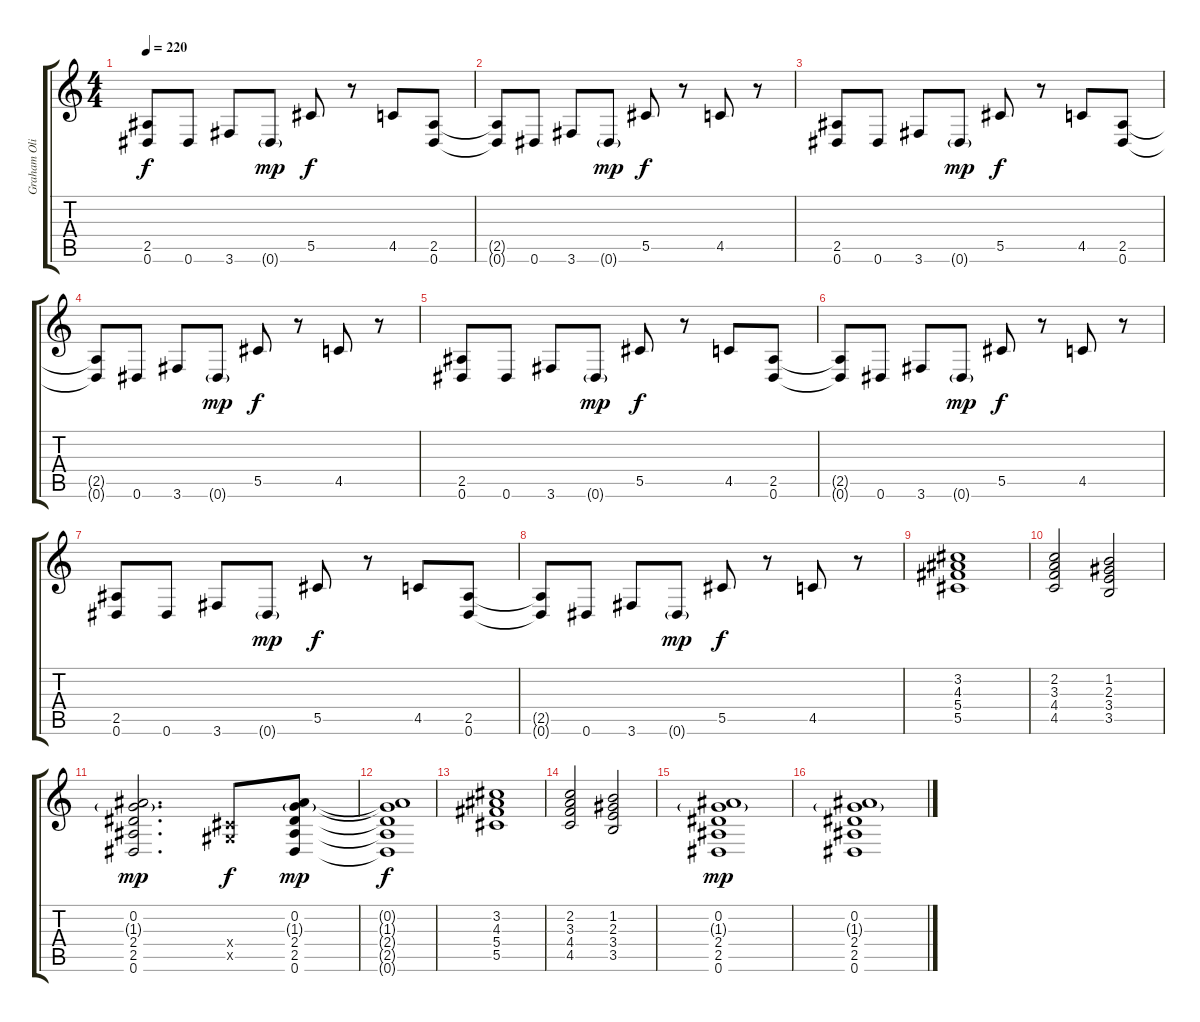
\track ("Graham Oliver" "Graham Oli") {instrument distortionguitar}
\staff {score tabs}
\tuning (Eb4 Bb3 Gb3 Db3 Ab2 Eb2) {hide}
\ts (4 4)
\tempo 220
\clef g2
\ks c
(2.5 0.6).8{dy f} 0.6.8 3.6.8 0.6{g}.8{dy mp} 5.5.8{dy f} r.8 4.5.8 (2.5 0.6).8 |
(2.5{t} 0.6{t}).8 0.6.8 3.6.8 0.6{g}.8{dy mp} 5.5.8{dy f} r.8 4.5.8 r.8 |
(2.5 0.6).8 0.6.8 3.6.8 0.6{g}.8{dy mp} 5.5.8{dy f} r.8 4.5.8 (2.5 0.6).8 |
(2.5{t} 0.6{t}).8 0.6.8 3.6.8 0.6{g}.8{dy mp} 5.5.8{dy f} r.8 4.5.8 r.8 |
(2.5 0.6).8 0.6.8 3.6.8 0.6{g}.8{dy mp} 5.5.8{dy f} r.8 4.5.8 (2.5 0.6).8 |
(2.5{t} 0.6{t}).8 0.6.8 3.6.8 0.6{g}.8{dy mp} 5.5.8{dy f} r.8 4.5.8 r.8 |
(2.5 0.6).8 0.6.8 3.6.8 0.6{g}.8{dy mp} 5.5.8{dy f} r.8 4.5.8 (2.5 0.6).8 |
(2.5{t} 0.6{t}).8 0.6.8 3.6.8 0.6{g}.8{dy mp} 5.5.8{dy f} r.8 4.5.8 r.8 |
(3.2 4.3 5.4 5.5).1 |
(2.2 3.3 4.4 4.5).2 (1.2 2.3 3.4 3.5).2 |
(0.2 1.3{g} 2.4 2.5 0.6).2{d dy mp volume 6 balance 12} (0.4{x} 0.5{x}).8{dy f} (0.2 1.3{g} 2.4 2.5 0.6).8{dy mp} |
(0.2{t} 1.3{t} 2.4{t} 2.5{t} 0.6{t}).1{dy f} |
(3.2 4.3 5.4 5.5).1{volume 9 balance 8} |
(2.2 3.3 4.4 4.5).2 (1.2 2.3 3.4 3.5).2 |
(0.2 1.3{g} 2.4 2.5 0.6).1{dy mp volume 6 balance 12} |
(0.2 1.3{g} 2.4 2.5 0.6).1
